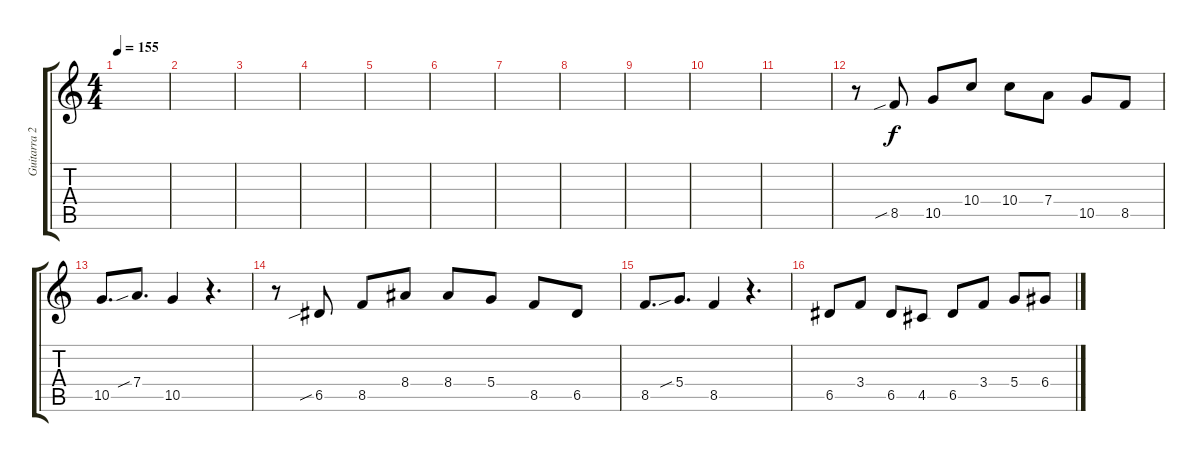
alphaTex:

\track ("Guitarra 2 (riffs)" "Guitarra 2") {instrument overdrivenguitar}
\staff {score tabs}
\tuning (E4 B3 G3 D3 A2 E2) {hide}
\ts (4 4)
\tempo 155
\clef g2
\ks c
|
|
|
|
|
|
|
|
|
|
|
r.8 8.5{sib}.8 10.5.8 10.4.8 10.4.8 7.4.8 10.5.8 8.5.8 |
10.5.8{d} 7.4{sib}.8{d} 10.5.4 r.4{d} |
r.8 6.5{sib}.8 8.5.8 8.4.8 8.4.8 5.4.8 8.5.8 6.5.8 |
8.5.8{d} 5.4{sib}.8{d} 8.5.4 r.4{d} |
6.5.8 3.4.8 6.5.8 4.5.8 6.5.8 3.4.8 5.4.8 6.4.8
